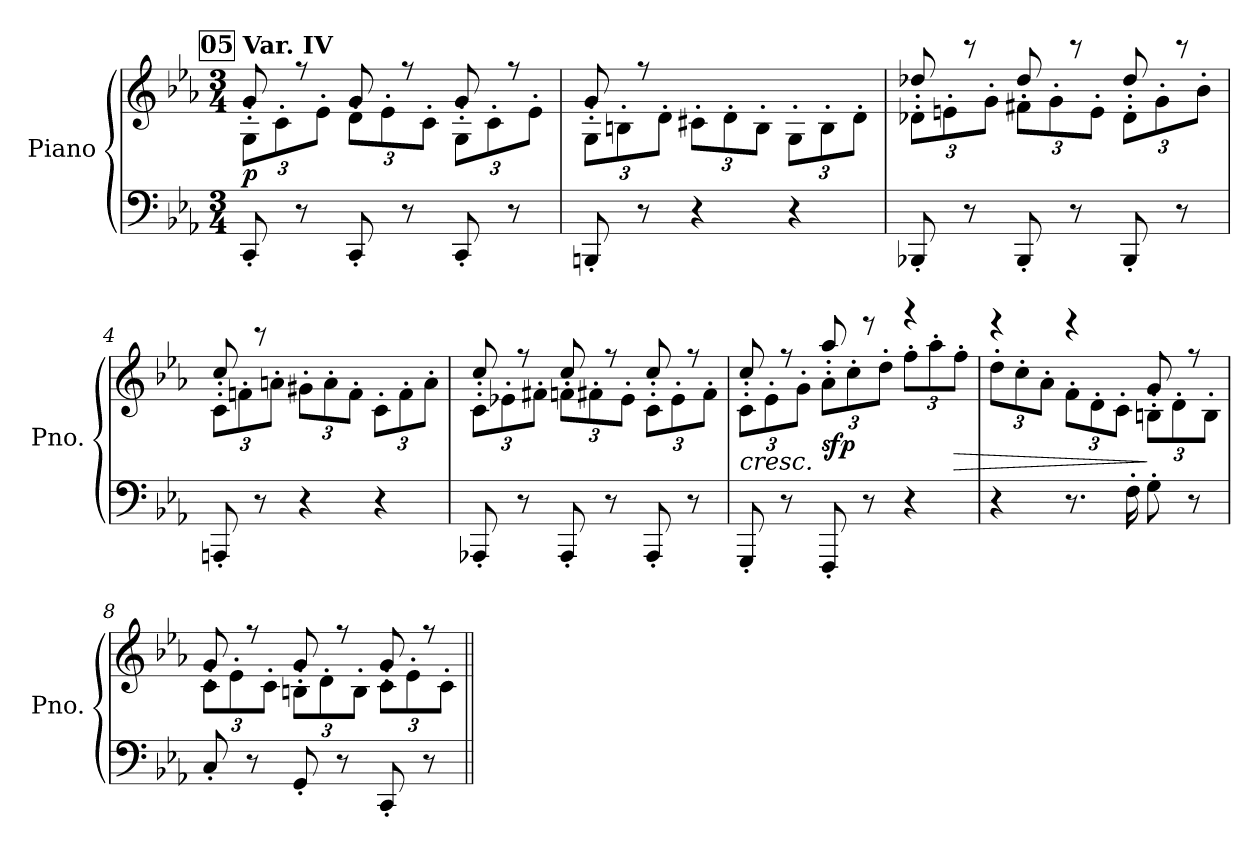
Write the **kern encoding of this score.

**kern	**kern	**dynam
*part1	*part1	*part1
*staff2	*staff1	*staff1/2
*I"Piano	*	*
*I'Pno.	*	*
*clefF4	*clefG2	*
*k[b-e-a-]	*k[b-e-a-]	*
*M3/4	*M3/4	*
*	*Xbrackettup	*
!!LO:REH:place=s1:a:B:fs=14:t=05
=1	=1	=1
*	*^	*
!	!LO:TX:a:B:t=Var. IV	!	!
!	!	!	!LO:DY:b
8CC'/	12G'\L	8g'/	p
.	12c'\	.	.
8r	.	8rff	.
.	12e-'\J	.	.
8CC'/	12d'\L	8g'/	.
.	12e-'\	.	.
8r	.	8rff	.
.	12c'\J	.	.
8CC'/	12G'\L	8g'/	.
.	12c'\	.	.
8r	.	8rff	.
.	12e-'\J	.	.
=2	=2	=2	=2
8BBBn'/	12G'\L	8g'/	.
.	12Bn'\	.	.
8r	.	8rff	.
.	12d'\J	.	.
4r	12c#X'\L	2ryy	.
.	12d'\	.	.
.	12B'\J	.	.
4r	12G'\L	.	.
.	12B'\	.	.
.	12d'\J	.	.
!!LO:LB:g=z	!!
=3	=3	=3	=3
8BBB-X'/	12d-X'\L	8dd-X'/	.
.	12en'\	.	.
8r	.	8rccc	.
.	12g'\J	.	.
8BBB-'/	12f#X'\L	8dd-'/	.
.	12g'\	.	.
8r	.	8rccc	.
.	12e'\J	.	.
8BBB-'/	12d-'\L	8dd-'/	.
.	12g'\	.	.
8r	.	8rccc	.
.	12b-'\J	.	.
=4	=4	=4	=4
8AAAn'/	12c'\L	8cc'/	.
.	12fn'\	.	.
8r	.	8rccc	.
.	12an'\J	.	.
4r	12g#X'\L	2ryy	.
.	12a'\	.	.
.	12f'\J	.	.
4r	12c'\L	.	.
.	12f'\	.	.
.	12a'\J	.	.
!!LO:LB:g=z	!!
=5	=5	=5	=5
8AAA-X'/	12c'\L	8cc'/	.
.	12e-X'\	.	.
8r	.	8rff	.
.	12f#X'\J	.	.
8AAA-'/	12fn<'\L	8cc'/	.
.	12f#X'\	.	.
8r	.	8rff	.
.	12e-'\J	.	.
8AAA-'/	12c'\L	8cc'/	.
.	12e-'\	.	.
8r	.	8rff	.
.	12f#'\J	.	.
=6	=6	=6	=6
!	!	!	!LO:HP:b
8GGG'/	12c'\L	8cc'/	<
.	12e-'\	.	.
8r	.	8rff	.
.	12g'\J	.	.
!	!	!	!LO:DY:b
8FFF'/	12a-'\L	8aa-'/	sfp
.	12cc'\	.	.
8r	.	8reee	.
.	12dd<'\J	.	.
4r	12ff'\L	4rggg	[
.	12aa-'\	.	.
!	!	!	!LO:HP:b
.	12ff'\J	.	>
=7	=7	=7	=7
4r	12dd'\L	4reee	.
.	12cc<'\	.	.
.	12a-'\J	.	.
8.r	12f'\L	4reee	.
.	12d'\	.	.
.	12c'\J	.	.
16F'\	.	.	.
8G'\	12Bn'\L	8g'/	]
.	12d'\	.	.
8r	.	8rff	.
.	12B'\J	.	.
!!LO:LB:g=z	!!
=8	=8	=8	=8
8C'/	12c'\L	8g'/	.
.	12e-'\	.	.
8r	.	8rff	.
.	12c'\J	.	.
8GG'/	12Bn'\L	8g'/	.
.	12d'\	.	.
8r	.	8rff	.
.	12B'\J	.	.
8CC'/	12c'\L	8g'/	.
.	12e-'\	.	.
8r	.	8rff	.
.	12c'\J	.	.
*	*v	*v	*
=||	=||	=||
*-	*-	*-
